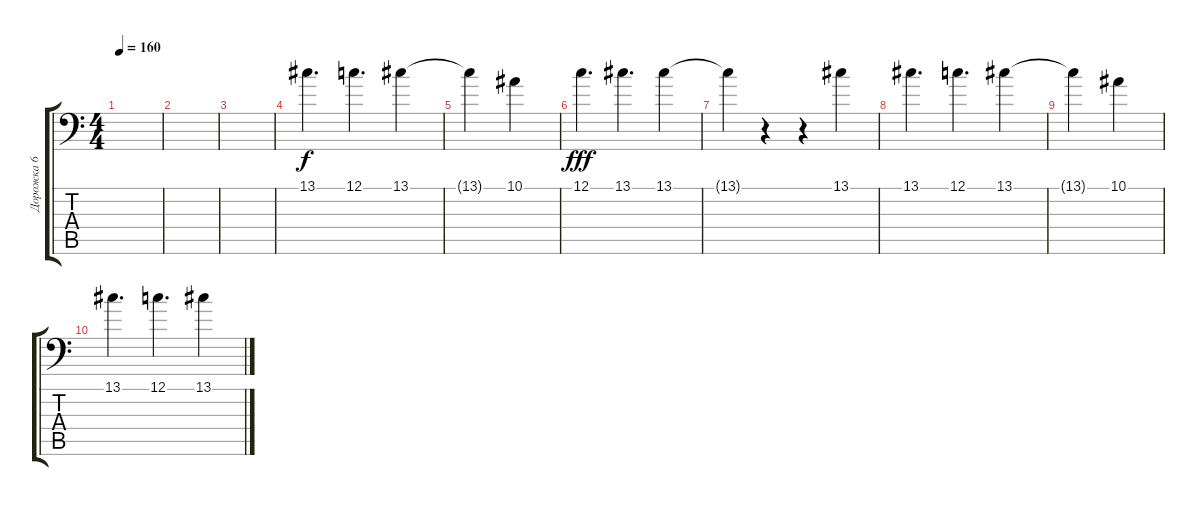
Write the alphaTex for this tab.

\track ("Дорожка 6" "Дорожка 6") {instrument acousticgrandpiano}
\staff {score tabs}
\tuning (C4 G3 Eb3 Bb2 F2 Bb1) {hide}
\ts (4 4)
\tempo 160
\clef f4
\ks c
|
|
|
13.1.4{d} 12.1.4{d} 13.1.4 |
13.1{t}.4 10.1.4{dy f} |
12.1.4{d dy fff} 13.1.4{d} 13.1.4 |
13.1{t}.4 r.4 r.4 13.1.4 |
13.1.4{d} 12.1.4{d} 13.1.4 |
13.1{t}.4 10.1.4 |
13.1.4{d} 12.1.4{d} 13.1.4
